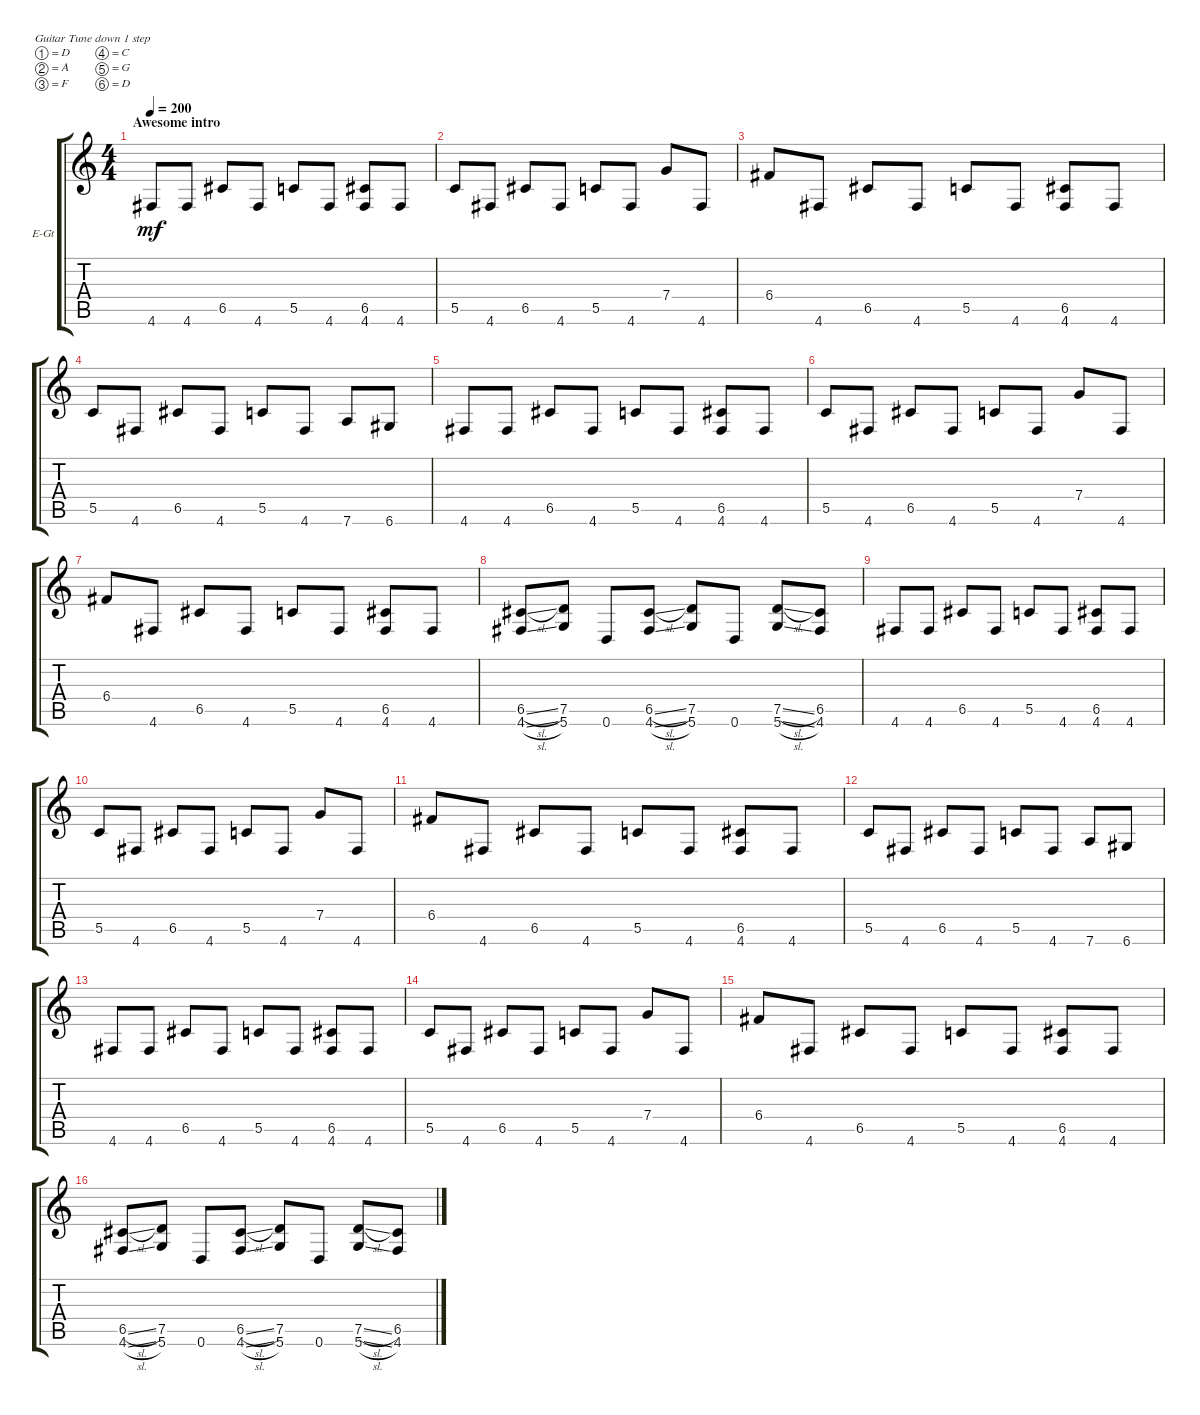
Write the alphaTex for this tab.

\defaultSystemsLayout 4
\bracketExtendMode groupsimilarinstruments
\firstSystemTrackNameOrientation horizontal
\otherSystemsTrackNameOrientation horizontal
\track ("Bernd Kost II" "E-Gt") {instrument distortionguitar}
\staff {score tabs}
\tuning (D4 A3 F3 C3 G2 D2)
\ts (4 4)
\section ("" "Awesome intro")
\tempo 200
\clef g2
\scale
0.653631
\ks c
4.6.8{dy mf instrument distortionguitar} 4.6.8 6.5.8 4.6.8 5.5.8 4.6.8 (4.6 6.5).8 4.6.8 |
\scale
0.346369 5.5.8 4.6.8 6.5.8 4.6.8 5.5.8 4.6.8 7.4.8 4.6.8 |
\scale
0.5 6.4.8 4.6.8 6.5.8 4.6.8 5.5.8 4.6.8 (4.6 6.5).8 4.6.8 |
\scale
0.5 5.5.8 4.6.8 6.5.8 4.6.8 5.5.8 4.6.8 7.6.8 6.6.8 |
\scale
0.5 4.6.8 4.6.8 6.5.8 4.6.8 5.5.8 4.6.8 (4.6 6.5).8 4.6.8 |
\scale
0.5 5.5.8 4.6.8 6.5.8 4.6.8 5.5.8 4.6.8 7.4.8 4.6.8 |
\scale
0.5 6.4.8 4.6.8 6.5.8 4.6.8 5.5.8 4.6.8 (4.6 6.5).8 4.6.8 |
\scale
0.5 (4.6{sl} 6.5{sl}).8 (5.6 7.5).8 0.6.8 (4.6{sl} 6.5{sl}).8 (5.6 7.5).8 0.6.8 (5.6{sl} 7.5{sl}).8 (6.5 4.6).8 |
4.6.8 4.6.8 6.5.8 4.6.8 5.5.8 4.6.8 (4.6 6.5).8 4.6.8 |
5.5.8 4.6.8 6.5.8 4.6.8 5.5.8 4.6.8 7.4.8 4.6.8 |
6.4.8 4.6.8 6.5.8 4.6.8 5.5.8 4.6.8 (4.6 6.5).8 4.6.8 |
5.5.8 4.6.8 6.5.8 4.6.8 5.5.8 4.6.8 7.6.8 6.6.8 |
4.6.8 4.6.8 6.5.8 4.6.8 5.5.8 4.6.8 (4.6 6.5).8 4.6.8 |
5.5.8 4.6.8 6.5.8 4.6.8 5.5.8 4.6.8 7.4.8 4.6.8 |
6.4.8 4.6.8 6.5.8 4.6.8 5.5.8 4.6.8 (4.6 6.5).8 4.6.8 |
(4.6{sl} 6.5{sl}).8 (5.6 7.5).8 0.6.8 (4.6{sl} 6.5{sl}).8 (5.6 7.5).8 0.6.8 (5.6{sl} 7.5{sl}).8 (6.5 4.6).8
